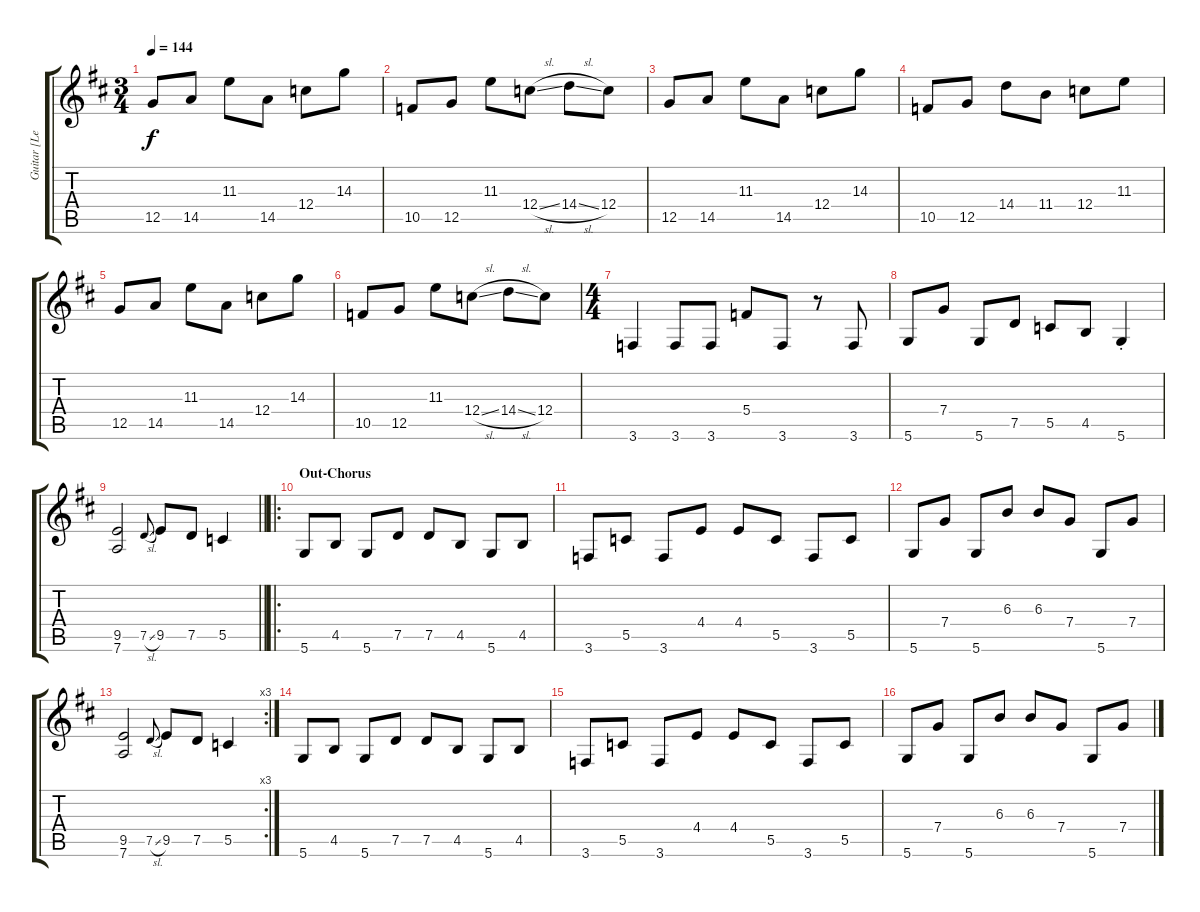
\track ("Guitar [Left]" "Guitar [Le") {instrument distortionguitar}
\staff {score tabs}
\tuning (D4 A3 F3 C3 G2 D2) {hide}
\ts (3 4)
\tempo 144
\clef g2
\ks d
12.5.8{dy f} 14.5.8 11.3.8 14.5.8 12.4.8 14.3.8 |
10.5.8 12.5.8 11.3.8 12.4{sl}.8 14.4{sl}.8 12.4.8 |
12.5.8 14.5.8 11.3.8 14.5.8 12.4.8 14.3.8 |
10.5.8 12.5.8 14.4.8 11.4.8 12.4.8 11.3.8 |
12.5.8 14.5.8 11.3.8 14.5.8 12.4.8 14.3.8 |
10.5.8 12.5.8 11.3.8 12.4{sl}.8 14.4{sl}.8 12.4.8 |
\ts (4 4)
3.6.4 3.6.8 3.6.8 5.4.8 3.6.8 r.8 3.6.8 |
5.6.8 7.4.8 5.6.8 7.5.8 5.5.8 4.5.8 5.6{st}.4 |
\barLineRight lightlight
(9.5 7.6).2 7.5{sl}.8{gr onbeat} 9.5.8 7.5.8 5.5.4 |
\ro
\section ("" "Out-Chorus")
5.6.8 4.5.8 5.6.8 7.5.8 7.5.8 4.5.8 5.6.8 4.5.8 |
3.6.8 5.5.8 3.6.8 4.4.8 4.4.8 5.5.8 3.6.8 5.5.8 |
5.6.8 7.4.8 5.6.8 6.3.8 6.3.8 7.4.8 5.6.8 7.4.8 |
\rc 3
(9.5 7.6).2 7.5{sl}.8{gr onbeat} 9.5.8 7.5.8 5.5.4 |
5.6.8 4.5.8 5.6.8 7.5.8 7.5.8 4.5.8 5.6.8 4.5.8 |
3.6.8 5.5.8 3.6.8 4.4.8 4.4.8 5.5.8 3.6.8 5.5.8 |
5.6.8 7.4.8 5.6.8 6.3.8 6.3.8 7.4.8 5.6.8 7.4.8
